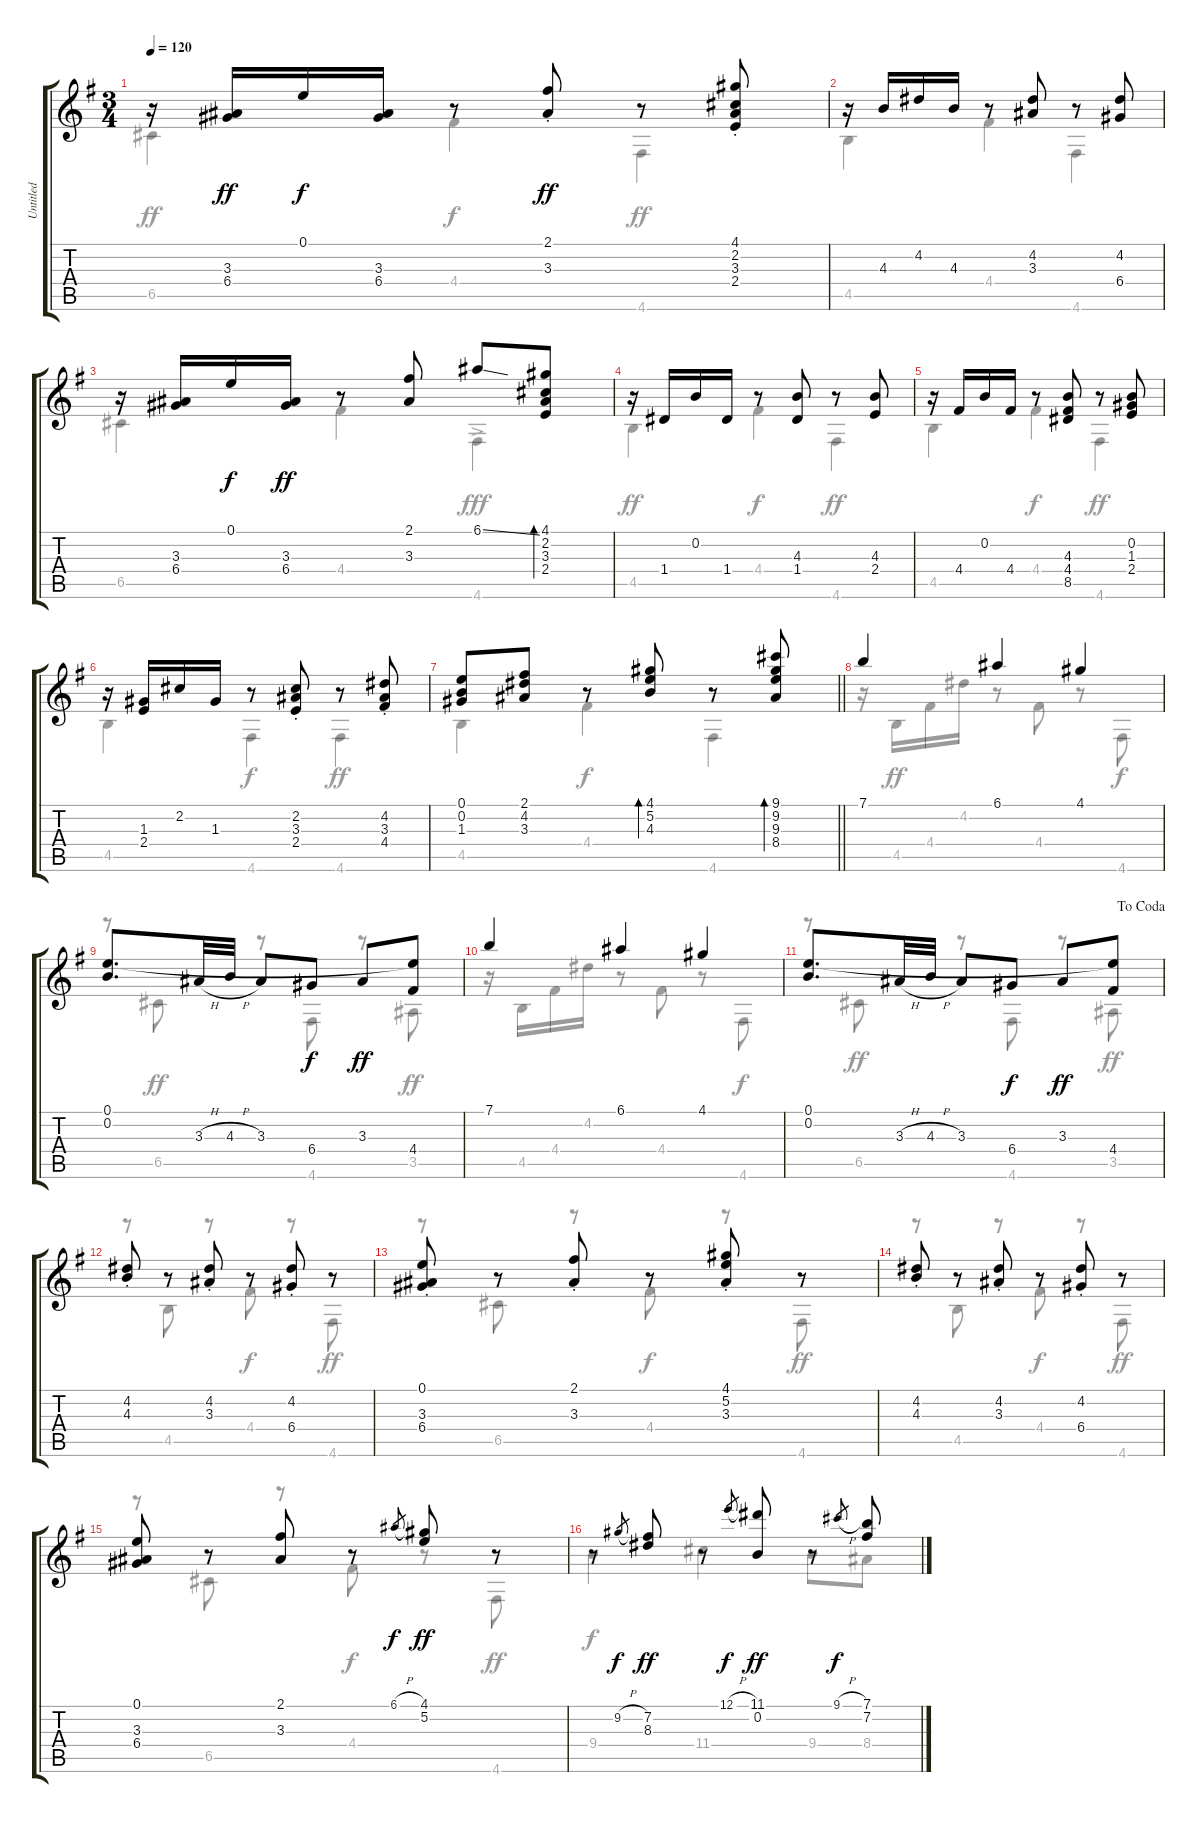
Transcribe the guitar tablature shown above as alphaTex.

\track ("Untitled" "Untitled") {instrument acousticguitarnylon}
\staff {score tabs}
\tuning (E4 B3 G3 D3 G2 D2) {hide}
\voice
\ts (3 4)
\tempo 120
\clef g2
\ks g
r.16{dy f} (3.3 6.4).16{dy ff} 0.1.16{dy f} (3.3 6.4).16 r.8 (2.1{st} 3.3{st}).8{dy ff} r.8 (4.1{st} 2.2{st} 3.3{st} 2.4).8 |
r.16 4.3.16 4.2.16 4.3.16 r.8 (4.2 3.3).8 r.8 (4.2 6.4).8 |
r.16 (3.3 6.4).16 0.1.16{dy f} (3.3 6.4).16{dy ff} r.8 (2.1 3.3).8 6.1{ss}.8 (4.1 2.2 3.3 2.4).8{bd 30} |
r.16 1.4.16 0.2.16 1.4.16 r.8 (4.3 1.4).8 r.8 (4.3 2.4).8 |
r.16 4.4.16 0.2.16 4.4.16 r.8 (4.3 4.4 8.5).8 r.8 (0.2 1.3 2.4).8 |
r.16 (1.3 2.4).16 2.2.16 1.3.16 r.8 (2.2{st} 3.3{st} 2.4{st}).8 r.8 (4.2{st} 3.3{st} 4.4{st}).8 |
\barLineRight lightlight
(0.1 0.2 1.3).8 (2.1 4.2 3.3).8 r.8 (4.1 5.2 4.3).8{bd 30} r.8 (9.1 9.2 9.3 8.4).8{bd 30} |
7.1.4 6.1.4 4.1.4 |
(0.1 0.2).8{d} 3.3{h}.32 4.3{h}.32 3.3.8 6.4.8{dy f} 3.3.8{dy ff} (0.1{t} 4.4).8 |
7.1.4 6.1.4 4.1.4 |
\jump dacoda
(0.1 0.2).8{d} 3.3{h}.32 4.3{h}.32 3.3.8 6.4.8{dy f} 3.3.8{dy ff} (0.1{t} 4.4).8 |
(4.2{st} 4.3{st}).8 r.8 (4.2{st} 3.3{st}).8 r.8 (4.2{st} 6.4{st}).8 r.8 |
(0.1{st} 3.3{st} 6.4{st}).8 r.8 (2.1{st} 3.3{st}).8 r.8 (4.1{st} 5.2{st} 3.3{st}).8 r.8 |
(4.2{st} 4.3{st}).8 r.8 (4.2{st} 3.3{st}).8 r.8 (4.2{st} 6.4{st}).8 r.8 |
(0.1 3.3 6.4).8 r.8 (2.1 3.3).8 r.8 6.1{h}.8{gr dy f} (4.1 5.2).8{dy ff} r.8 |
r.8 9.2{h}.8{gr dy f} (7.2 8.3).8{dy ff} r.8 12.1{h}.8{gr dy f} (11.1 0.2).8{dy ff} r.8 9.1{h}.8{gr dy f} (7.1 7.2).8
\voice
\clef g2
\ottava regular
\simile none
\ks g
6.5.4{dy ff} 4.4.4{dy f} 4.6.4{dy ff} |
4.5.4 4.4.4 4.6.4 |
6.5.4 4.4.4 4.6{ac}.4{dy fff} |
4.5.4{dy ff} 4.4.4{dy f} 4.6.4{dy ff} |
4.5.4 4.4.4{dy f} 4.6.4{dy ff} |
4.5.4 4.6.4{dy f} 4.6.4{dy ff} |
\barLineRight lightlight
4.5.4 4.4.4{dy f} 4.6.4 |
r.16 4.5.16{dy ff} 4.4.16 4.2.16 r.8 4.4.8 r.8 4.6.8{dy f} |
r.8 6.5.8{dy ff} r.8 4.6.8{dy f} r.8 3.5.8{dy ff} |
r.16 4.5.16 4.4.16 4.2.16 r.8 4.4.8 r.8 4.6.8{dy f} |
r.8 6.5.8{dy ff} r.8 4.6.8{dy f} r.8 3.5.8{dy ff} |
r.8 4.5.8 r.8 4.4.8{dy f} r.8 4.6.8{dy ff} |
r.8 6.5.8 r.8 4.4.8{dy f} r.8 4.6.8{dy ff} |
r.8 4.5.8 r.8 4.4.8{dy f} r.8 4.6.8{dy ff} |
r.8 6.5.8 r.8 4.4.8{dy f} r.8 4.6.8{dy ff} |
9.4.4{dy f} 11.4.4 9.4.8 8.4.8
